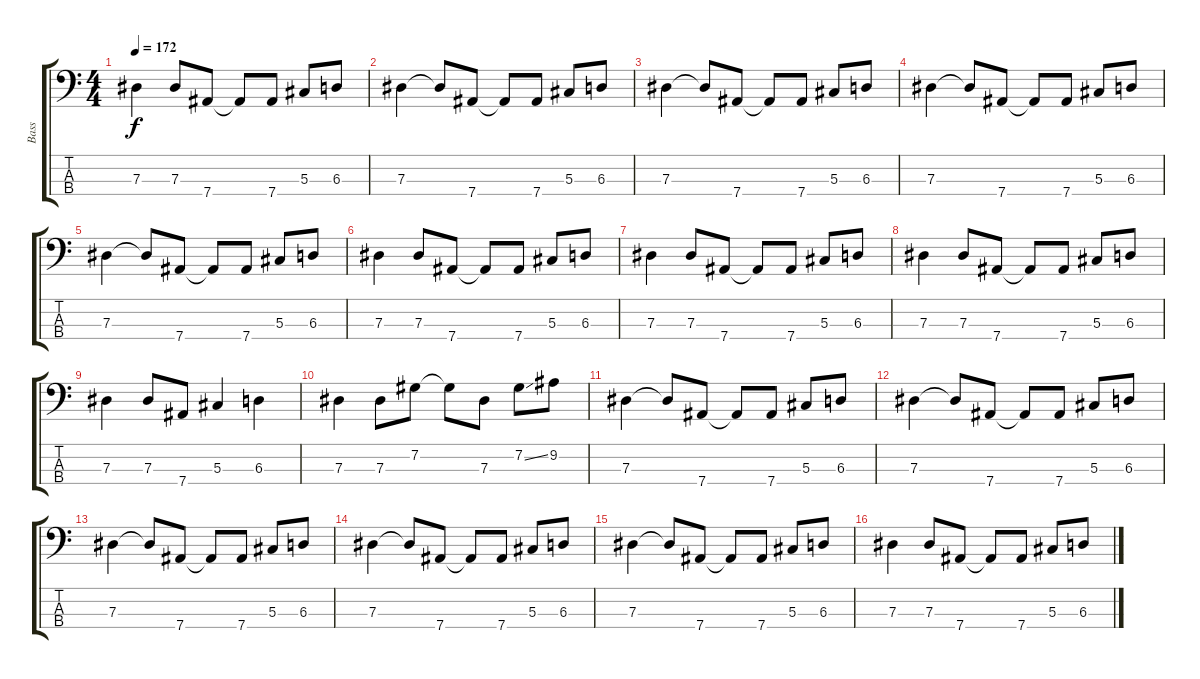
\track ("Bass" "Bass") {instrument electricbassfinger}
\staff {score tabs}
\tuning (Gb2 Db2 Ab1 Eb1) {hide}
\ts (4 4)
\tempo 172
\clef f4
\ks c
7.3.4{dy f} 7.3.8 7.4.8 7.4{t}.8 7.4.8 5.3.8 6.3.8 |
7.3.4 7.3{t}.8 7.4.8 7.4{t}.8 7.4.8 5.3.8 6.3.8 |
7.3.4 7.3{t}.8 7.4.8 7.4{t}.8 7.4.8 5.3.8 6.3.8 |
7.3.4 7.3{t}.8 7.4.8 7.4{t}.8 7.4.8 5.3.8 6.3.8 |
7.3.4 7.3{t}.8 7.4.8 7.4{t}.8 7.4.8 5.3.8 6.3.8 |
7.3.4 7.3.8 7.4.8 7.4{t}.8 7.4.8 5.3.8 6.3.8 |
7.3.4 7.3.8 7.4.8 7.4{t}.8 7.4.8 5.3.8 6.3.8 |
7.3.4 7.3.8 7.4.8 7.4{t}.8 7.4.8 5.3.8 6.3.8 |
7.3.4 7.3.8 7.4.8 5.3.4 6.3.4 |
7.3.4 7.3.8 7.2.8 7.2{t}.8 7.3.8 7.2{ss}.8 9.2.8 |
7.3.4 7.3{t}.8 7.4.8 7.4{t}.8 7.4.8 5.3.8 6.3.8 |
7.3.4 7.3{t}.8 7.4.8 7.4{t}.8 7.4.8 5.3.8 6.3.8 |
7.3.4 7.3{t}.8 7.4.8 7.4{t}.8 7.4.8 5.3.8 6.3.8 |
7.3.4 7.3{t}.8 7.4.8 7.4{t}.8 7.4.8 5.3.8 6.3.8 |
7.3.4 7.3{t}.8 7.4.8 7.4{t}.8 7.4.8 5.3.8 6.3.8 |
7.3.4 7.3.8 7.4.8 7.4{t}.8 7.4.8 5.3.8 6.3.8
